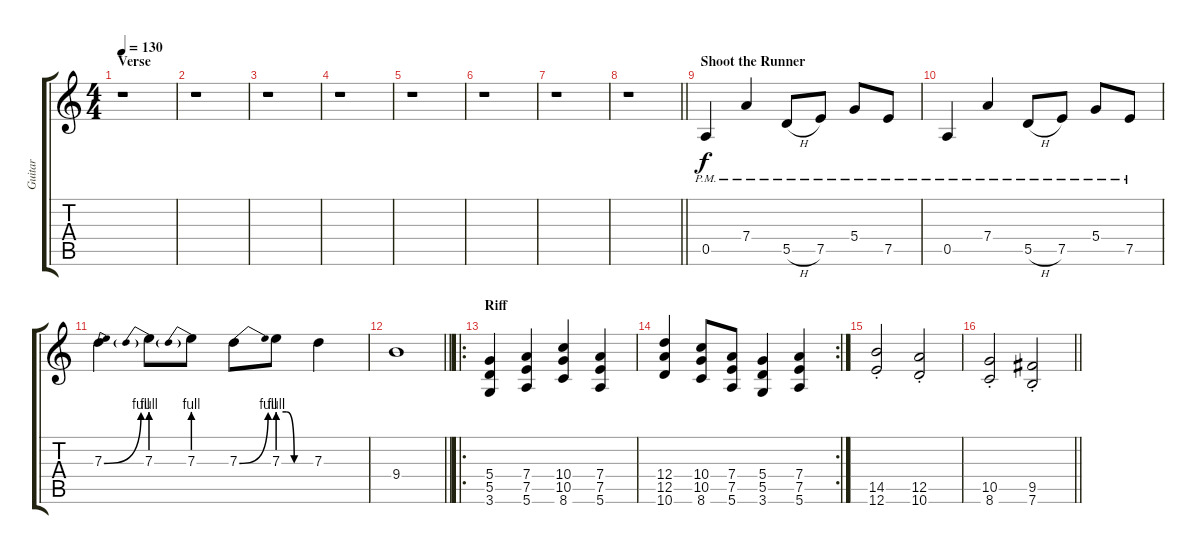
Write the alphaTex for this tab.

\track ("Guitar" "Guitar") {instrument distortionguitar}
\staff {score tabs}
\tuning (E4 B3 G3 D3 A2 E2) {hide}
\ts (4 4)
\section ("" "Verse")
\tempo 130
\clef g2
\ks c
r.1{dy f} |
r.1 |
r.1 |
r.1 |
r.1 |
r.1 |
r.1 |
\barLineRight lightlight
r.1 |
\section ("" "Shoot the Runner")
0.5{pm}.4 7.4{pm}.4 5.5{h pm}.8 7.5{pm}.8 5.4{pm}.8 7.5{pm}.8 |
0.5{pm}.4 7.4{pm}.4 5.5{h pm}.8 7.5{pm}.8 5.4{pm}.8 7.5{pm}.8 |
7.3{be (bend 0 0 60 4)}.4 7.3{be (prebend 0 4 60 4)}.8 7.3{be (prebend 0 4 60 4)}.8 7.3{be (bend 0 0 60 4)}.8 7.3{be (custom 0 4 15 4 30 0 60 0)}.8 7.3.4 |
\barLineRight lightlight
9.4.1 |
\ro
\section ("" "Riff")
(5.4 5.5 3.6).4 (7.4 7.5 5.6).4 (10.4 10.5 8.6).4 (7.4 7.5 5.6).4 |
\rc 2
(12.4 12.5 10.6).4 (10.4 10.5 8.6).8 (7.4 7.5 5.6).8 (5.4 5.5 3.6).4 (7.4 7.5 5.6).4 |
(14.5{st} 12.6{st}).2 (12.5{st} 10.6{st}).2 |
\barLineRight lightlight
(10.5{st} 8.6{st}).2 (9.5{st} 7.6{st}).2
